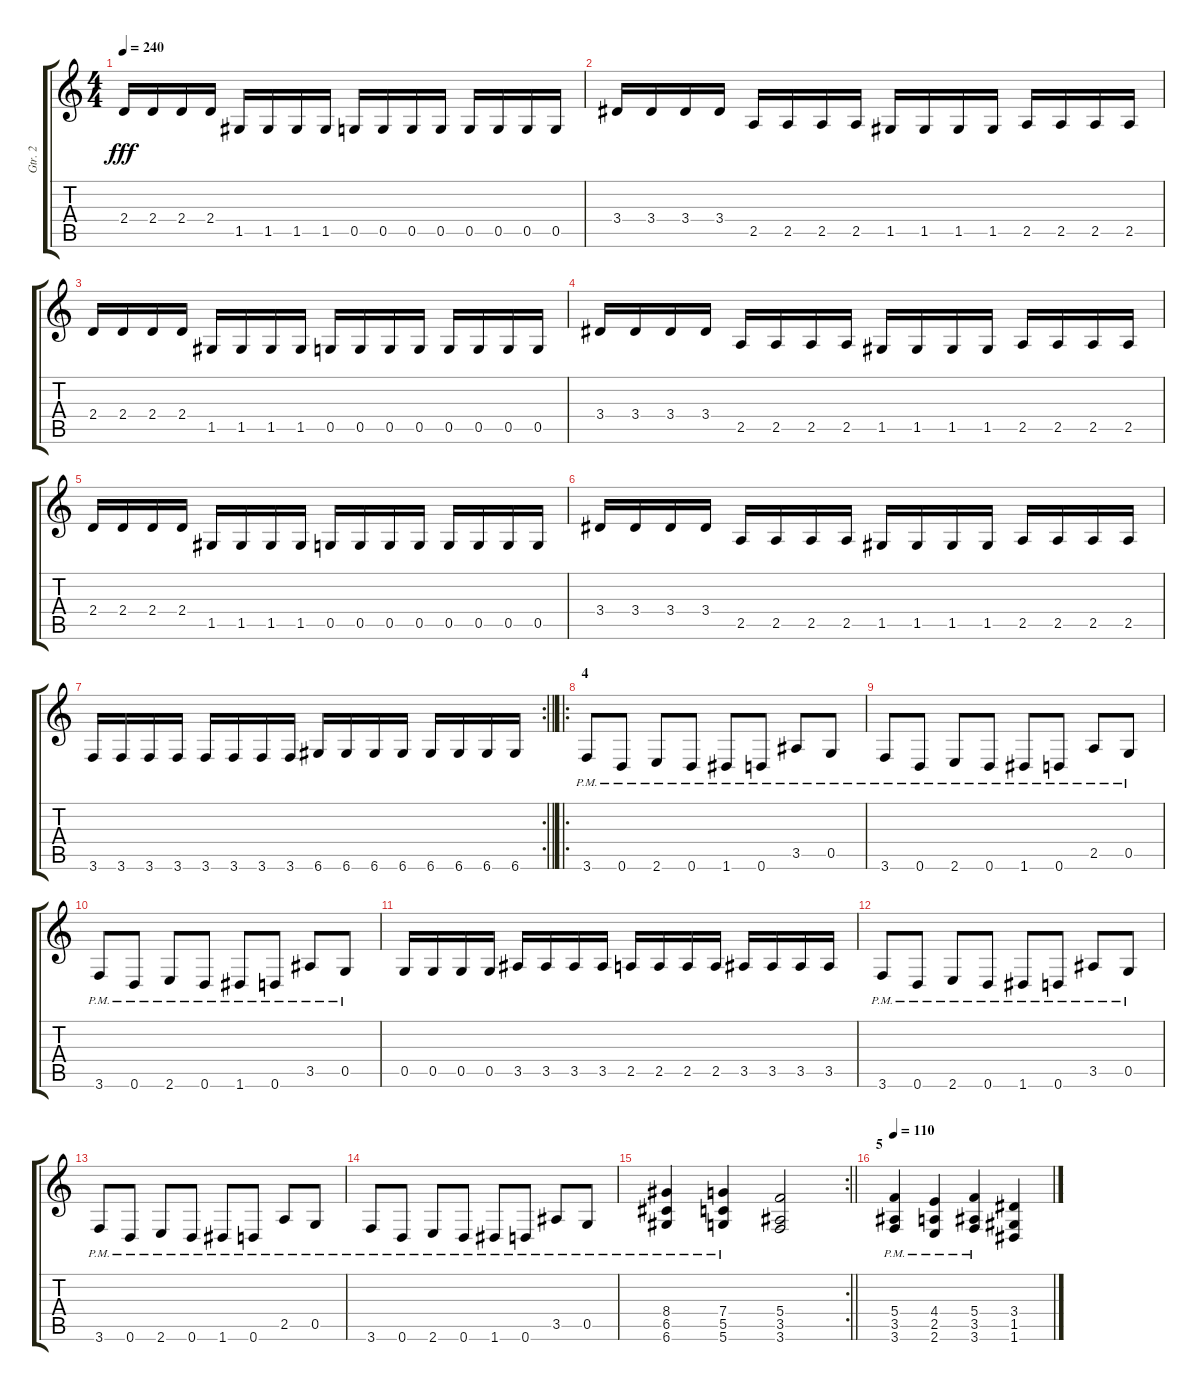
\track ("Gtr. 2" "Gtr. 2") {instrument distortionguitar}
\staff {score tabs}
\tuning (D4 A3 F3 C3 G2 D2) {hide}
\ts (4 4)
\tempo 240
\clef g2
\ks c
2.4.16{dy fff} 2.4.16 2.4.16 2.4.16 1.5.16 1.5.16 1.5.16 1.5.16 0.5.16 0.5.16 0.5.16 0.5.16 0.5.16 0.5.16 0.5.16 0.5.16 |
3.4.16 3.4.16 3.4.16 3.4.16 2.5.16 2.5.16 2.5.16 2.5.16 1.5.16 1.5.16 1.5.16 1.5.16 2.5.16 2.5.16 2.5.16 2.5.16 |
2.4.16 2.4.16 2.4.16 2.4.16 1.5.16 1.5.16 1.5.16 1.5.16 0.5.16 0.5.16 0.5.16 0.5.16 0.5.16 0.5.16 0.5.16 0.5.16 |
3.4.16 3.4.16 3.4.16 3.4.16 2.5.16 2.5.16 2.5.16 2.5.16 1.5.16 1.5.16 1.5.16 1.5.16 2.5.16 2.5.16 2.5.16 2.5.16 |
2.4.16 2.4.16 2.4.16 2.4.16 1.5.16 1.5.16 1.5.16 1.5.16 0.5.16 0.5.16 0.5.16 0.5.16 0.5.16 0.5.16 0.5.16 0.5.16 |
3.4.16 3.4.16 3.4.16 3.4.16 2.5.16 2.5.16 2.5.16 2.5.16 1.5.16 1.5.16 1.5.16 1.5.16 2.5.16 2.5.16 2.5.16 2.5.16 |
\rc 2
\barLineRight lightlight
3.6.16 3.6.16 3.6.16 3.6.16 3.6.16 3.6.16 3.6.16 3.6.16 6.6.16 6.6.16 6.6.16 6.6.16 6.6.16 6.6.16 6.6.16 6.6.16 |
\ro
\section ("" "4")
3.6{pm}.8 0.6{pm}.8 2.6{pm}.8 0.6{pm}.8 1.6{pm}.8 0.6{pm}.8 3.5{pm}.8 0.5{pm}.8 |
3.6{pm}.8 0.6{pm}.8 2.6{pm}.8 0.6{pm}.8 1.6{pm}.8 0.6{pm}.8 2.5{pm}.8 0.5{pm}.8 |
3.6{pm}.8 0.6{pm}.8 2.6{pm}.8 0.6{pm}.8 1.6{pm}.8 0.6{pm}.8 3.5{pm}.8 0.5{pm}.8 |
0.5.16 0.5.16 0.5.16 0.5.16 3.5.16 3.5.16 3.5.16 3.5.16 2.5.16 2.5.16 2.5.16 2.5.16 3.5.16 3.5.16 3.5.16 3.5.16 |
3.6{pm}.8 0.6{pm}.8 2.6{pm}.8 0.6{pm}.8 1.6{pm}.8 0.6{pm}.8 3.5{pm}.8 0.5{pm}.8 |
3.6{pm}.8 0.6{pm}.8 2.6{pm}.8 0.6{pm}.8 1.6{pm}.8 0.6{pm}.8 2.5{pm}.8 0.5{pm}.8 |
3.6{pm}.8 0.6{pm}.8 2.6{pm}.8 0.6{pm}.8 1.6{pm}.8 0.6{pm}.8 3.5{pm}.8 0.5{pm}.8 |
\rc 2
\barLineRight lightlight
(8.4{pm} 6.5{pm} 6.6{pm}).4 (7.4{pm} 5.5{pm} 5.6{pm}).4 (5.4 3.5 3.6).2 |
\section ("" "5")
\tempo 110
(5.4{pm} 3.5{pm} 3.6{pm}).4 (4.4{pm} 2.5{pm} 2.6{pm}).4 (5.4{pm} 3.5{pm} 3.6{pm}).4 (3.4 1.5 1.6).4
